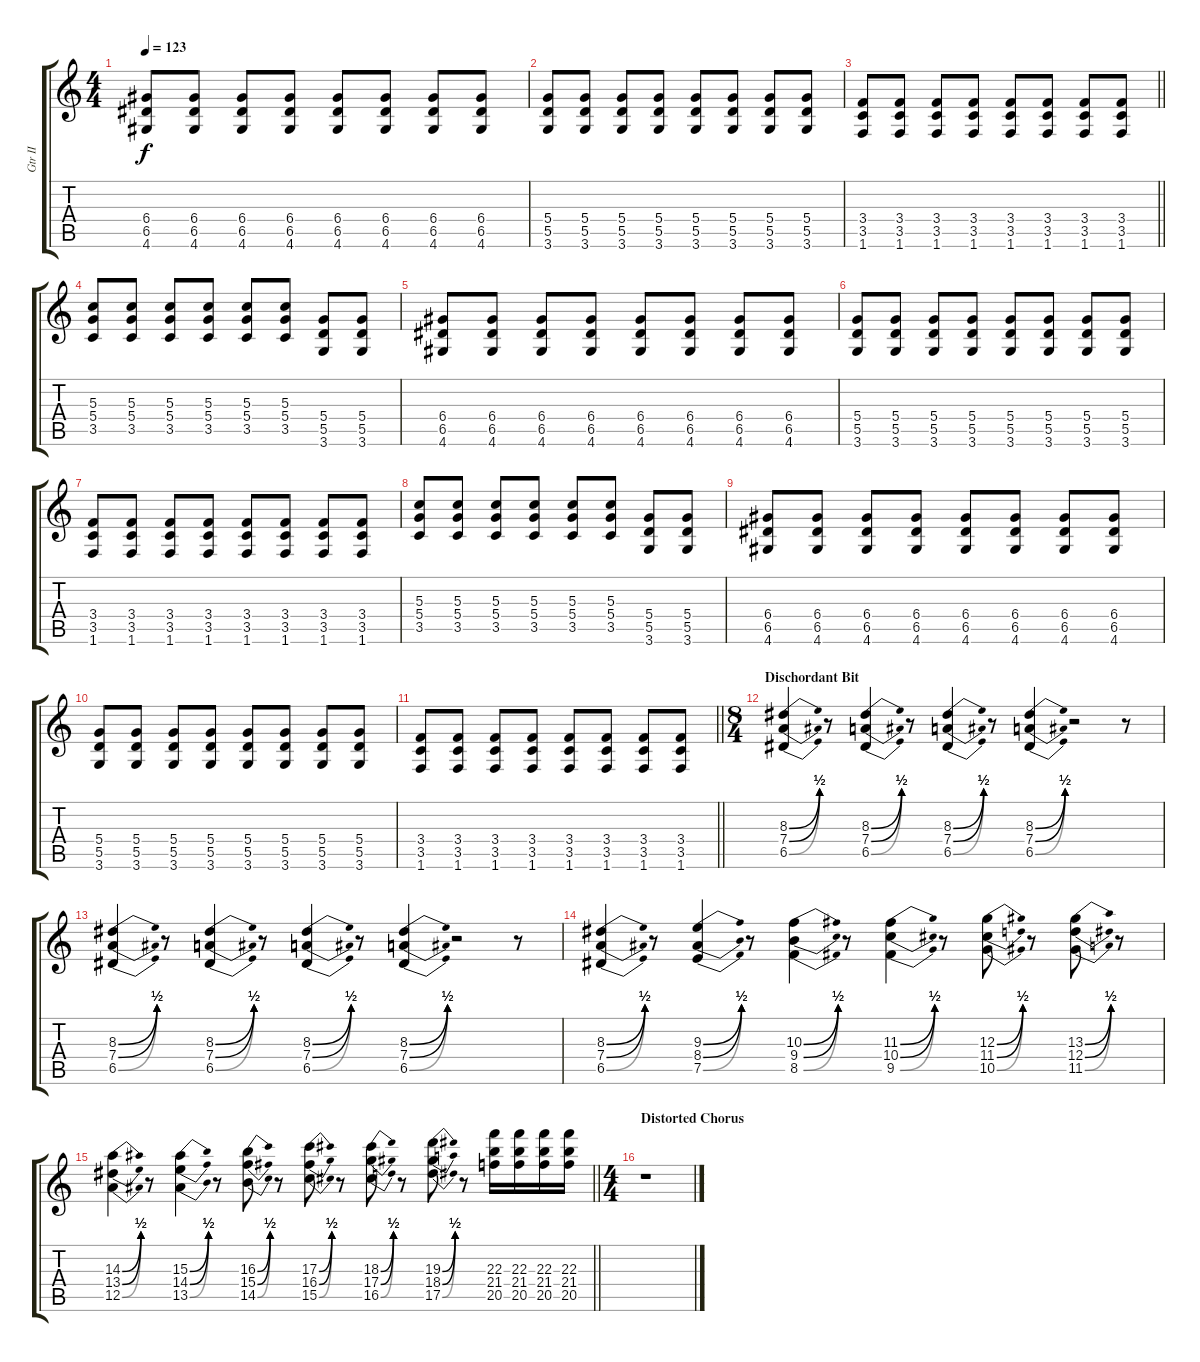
\track ("Gtr II" "Gtr II") {instrument overdrivenguitar}
\staff {score tabs}
\tuning (E4 B3 G3 D3 A2 E2) {hide}
\ts (4 4)
\tempo 123
\clef g2
\ks c
(6.4 6.5 4.6).8{dy f} (6.4 6.5 4.6).8 (6.4 6.5 4.6).8 (6.4 6.5 4.6).8 (6.4 6.5 4.6).8 (6.4 6.5 4.6).8 (6.4 6.5 4.6).8 (6.4 6.5 4.6).8 |
(5.4 5.5 3.6).8 (5.4 5.5 3.6).8 (5.4 5.5 3.6).8 (5.4 5.5 3.6).8 (5.4 5.5 3.6).8 (5.4 5.5 3.6).8 (5.4 5.5 3.6).8 (5.4 5.5 3.6).8 |
\barLineRight lightlight
(3.4 3.5 1.6).8 (3.4 3.5 1.6).8 (3.4 3.5 1.6).8 (3.4 3.5 1.6).8 (3.4 3.5 1.6).8 (3.4 3.5 1.6).8 (3.4 3.5 1.6).8 (3.4 3.5 1.6).8 |
(5.3 5.4 3.5).8 (5.3 5.4 3.5).8 (5.3 5.4 3.5).8 (5.3 5.4 3.5).8 (5.3 5.4 3.5).8 (5.3 5.4 3.5).8 (5.4 5.5 3.6).8 (5.4 5.5 3.6).8 |
(6.4 6.5 4.6).8 (6.4 6.5 4.6).8 (6.4 6.5 4.6).8 (6.4 6.5 4.6).8 (6.4 6.5 4.6).8 (6.4 6.5 4.6).8 (6.4 6.5 4.6).8 (6.4 6.5 4.6).8 |
(5.4 5.5 3.6).8 (5.4 5.5 3.6).8 (5.4 5.5 3.6).8 (5.4 5.5 3.6).8 (5.4 5.5 3.6).8 (5.4 5.5 3.6).8 (5.4 5.5 3.6).8 (5.4 5.5 3.6).8 |
(3.4 3.5 1.6).8 (3.4 3.5 1.6).8 (3.4 3.5 1.6).8 (3.4 3.5 1.6).8 (3.4 3.5 1.6).8 (3.4 3.5 1.6).8 (3.4 3.5 1.6).8 (3.4 3.5 1.6).8 |
(5.3 5.4 3.5).8 (5.3 5.4 3.5).8 (5.3 5.4 3.5).8 (5.3 5.4 3.5).8 (5.3 5.4 3.5).8 (5.3 5.4 3.5).8 (5.4 5.5 3.6).8 (5.4 5.5 3.6).8 |
(6.4 6.5 4.6).8 (6.4 6.5 4.6).8 (6.4 6.5 4.6).8 (6.4 6.5 4.6).8 (6.4 6.5 4.6).8 (6.4 6.5 4.6).8 (6.4 6.5 4.6).8 (6.4 6.5 4.6).8 |
(5.4 5.5 3.6).8 (5.4 5.5 3.6).8 (5.4 5.5 3.6).8 (5.4 5.5 3.6).8 (5.4 5.5 3.6).8 (5.4 5.5 3.6).8 (5.4 5.5 3.6).8 (5.4 5.5 3.6).8 |
\barLineRight lightlight
(3.4 3.5 1.6).8 (3.4 3.5 1.6).8 (3.4 3.5 1.6).8 (3.4 3.5 1.6).8 (3.4 3.5 1.6).8 (3.4 3.5 1.6).8 (3.4 3.5 1.6).8 (3.4 3.5 1.6).8 |
\ts (8 4)
\section ("" "Dischordant Bit")
(8.3{be (bend 0 0 60 2)} 7.4{be (bend 0 0 60 2)} 6.5{be (bend 0 0 60 2)}).4 r.8 (8.3{be (bend 0 0 60 2)} 7.4{be (bend 0 0 60 2)} 6.5{be (bend 0 0 60 2)}).4 r.8 (8.3{be (bend 0 0 60 2)} 7.4{be (bend 0 0 60 2)} 6.5{be (bend 0 0 60 2)}).4 r.8 (8.3{be (bend 0 0 60 2)} 7.4{be (bend 0 0 60 2)} 6.5{be (bend 0 0 60 2)}).4 r.2 r.8 |
(8.3{be (bend 0 0 60 2)} 7.4{be (bend 0 0 60 2)} 6.5{be (bend 0 0 60 2)}).4 r.8 (8.3{be (bend 0 0 60 2)} 7.4{be (bend 0 0 60 2)} 6.5{be (bend 0 0 60 2)}).4 r.8 (8.3{be (bend 0 0 60 2)} 7.4{be (bend 0 0 60 2)} 6.5{be (bend 0 0 60 2)}).4 r.8 (8.3{be (bend 0 0 60 2)} 7.4{be (bend 0 0 60 2)} 6.5{be (bend 0 0 60 2)}).4 r.2 r.8 |
(8.3{be (bend 0 0 60 2)} 7.4{be (bend 0 0 60 2)} 6.5{be (bend 0 0 60 2)}).4 r.8 (9.3{be (bend 0 0 60 2)} 8.4{be (bend 0 0 60 2)} 7.5{be (bend 0 0 60 2)}).4 r.8 (10.3{be (bend 0 0 60 2)} 9.4{be (bend 0 0 60 2)} 8.5{be (bend 0 0 60 2)}).4 r.8 (11.3{be (bend 0 0 60 2)} 10.4{be (bend 0 0 60 2)} 9.5{be (bend 0 0 60 2)}).4 r.8 (12.3{be (bend 0 0 60 2)} 11.4{be (bend 0 0 60 2)} 10.5{be (bend 0 0 60 2)}).8 r.8 (13.3{be (bend 0 0 60 2)} 12.4{be (bend 0 0 60 2)} 11.5{be (bend 0 0 60 2)}).8 r.8 |
\barLineRight lightlight
(14.3{be (bend 0 0 60 2)} 13.4{be (bend 0 0 60 2)} 12.5{be (bend 0 0 60 2)}).4 r.8 (15.3{be (bend 0 0 60 2)} 14.4{be (bend 0 0 60 2)} 13.5{be (bend 0 0 60 2)}).4 r.8 (16.3{be (bend 0 0 60 2)} 15.4{be (bend 0 0 60 2)} 14.5{be (bend 0 0 60 2)}).8 r.8 (17.3{be (bend 0 0 60 2)} 16.4{be (bend 0 0 60 2)} 15.5{be (bend 0 0 60 2)}).8 r.8 (18.3{be (bend 0 0 60 2)} 17.4{be (bend 0 0 60 2)} 16.5{be (bend 0 0 60 2)}).8 r.8 (19.3{be (bend 0 0 60 2)} 18.4{be (bend 0 0 60 2)} 17.5{be (bend 0 0 60 2)}).8 r.8 (22.3 21.4 20.5).16 (22.3 21.4 20.5).16 (22.3 21.4 20.5).16 (22.3 21.4 20.5).16 |
\ts (4 4)
\section ("" "Distorted Chorus")
r.1
